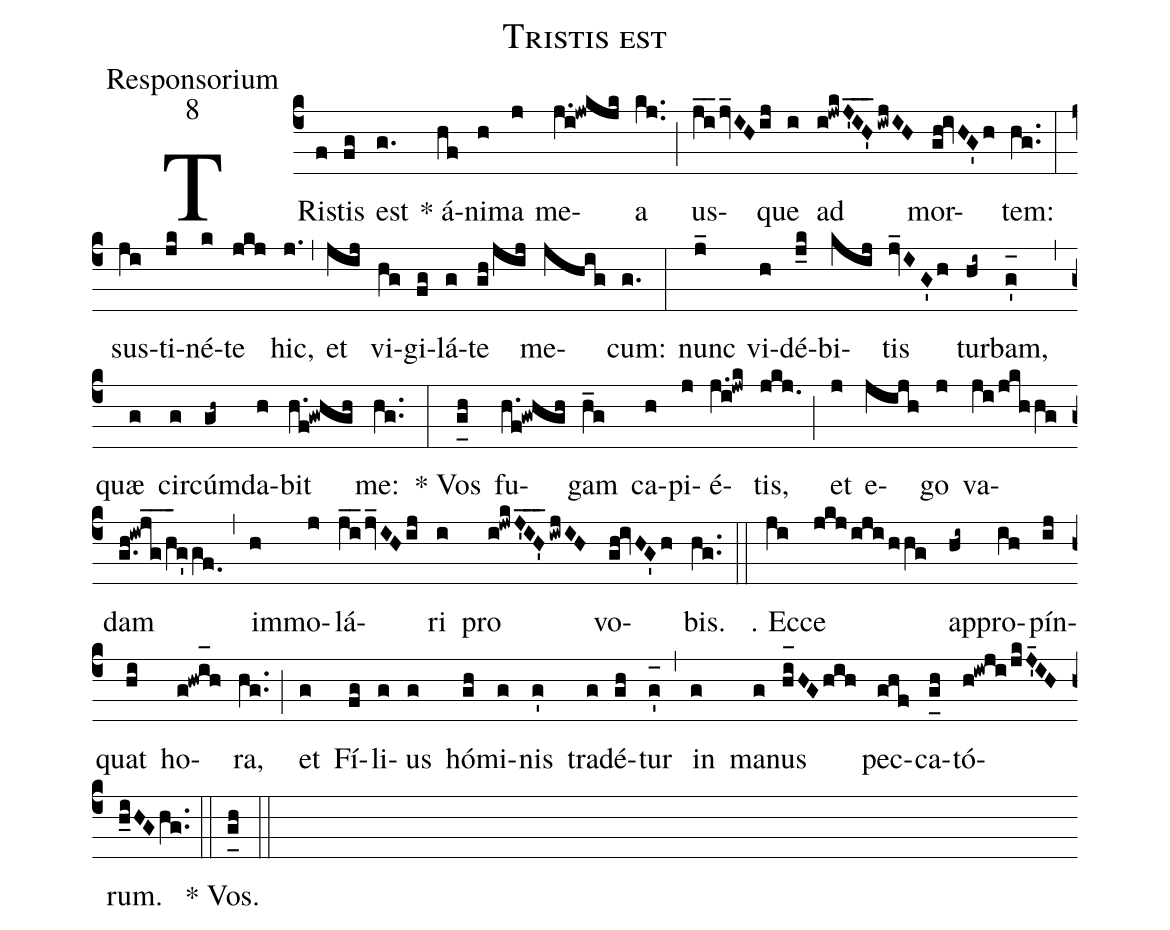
name:Tristis est;
office-part:Responsorium;
mode:8;
%%
(c4) TRi(f)stis(fg) est(g.) * á(hf)ni(h)ma(j) me(j.i!jwkjk)a(kj..) (;) us(j_i_2jv_IHij)que(i) ad(i!jwkJ'_I_H'_iwjIH) mor(gh!ivHG'h)tem:(hg..) (:) sus(ji)ti(jk)né(k)te(jkj) hic,(j.) (,) et(jij) vi(hg)gi(fg)lá(g)te(gh/jij) me(jhig)cum:(g.) (:) nunc(j_) vi(h)dé(j_k)bi(kij)tis(jv_IG'h) tur(hi~)bam,(g'_[oh:h]) (,) quæ(g) cir(g)cúm(gh~)da(h)bit(h.f!gwhgh) me:(hg..) (:) * Vos(g_[uh:l]h) fu(h.f!gwhgh)gam(h_g) ca(h)pi(j)é(j.i!jwk)tis,(jkj.) (;) et(j) e(jijh)go(j) va(ji/jkhhg)dam(g.h!iwj_g_/h_3g'gf.0) (,) im(h)mo(j)lá(j_i_2jv_IHij)ri(i) pro(i!jwkJ'_I_H'_iwjIH) vo(gh!ivHG'h)bis.(hg..) (::) ℣. Ec(ji)ce(jkjijihhg) ap(hi~)pro(ih)pín(ij)quat(hi) ho(g!hwi_[oh:h]h)ra,(hg..) (;) et(g) Fí(fg)li(g)us(g) hó(gh)mi(g)nis(g') tra(g)dé(gh)tur(g'_[oh:h]) (,) in(g) ma(g)nus(hi_[oh:h]HGhih) pec(ghf)ca(g_[uh:l]h)tó(h!iwji/jkJ'_4IH)rum.(h_iHGhg..) (::) * Vos.(g_[uh:l]h) (::)
